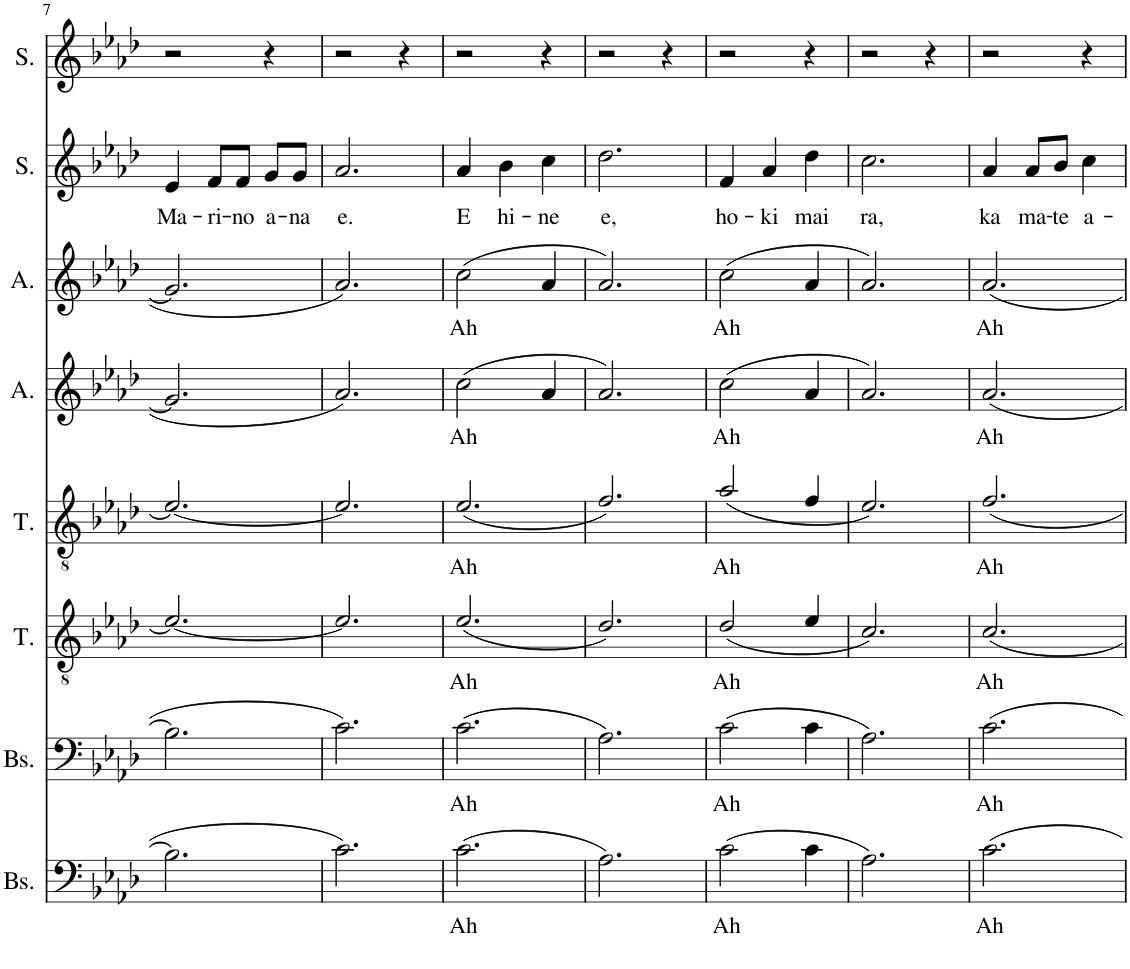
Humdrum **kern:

**kern	**text	**kern	**text	**kern	**text	**kern	**text	**kern	**text	**kern	**text	**kern	**text	**kern
*part8	*part8	*part7	*part7	*part6	*part6	*part5	*part5	*part4	*part4	*part3	*part3	*part2	*part2	*part1
*staff8	*staff8	*staff7	*staff7	*staff6	*staff6	*staff5	*staff5	*staff4	*staff4	*staff3	*staff3	*staff2	*staff2	*staff1
*I"Bas	*	*I"Bas	*	*I"Tenor	*	*I"Tenor	*	*I"Alt	*	*I"Alt	*	*I"Sopraan	*	*I"Sopraan
*I'Bs.	*	*I'Bs.	*	*I'T.	*	*I'T.	*	*I'A.	*	*I'A.	*	*I'S.	*	*I'S.
!!LO:PB:g=z
*clefF4	*	*clefF4	*	*clefGv2	*	*clefGv2	*	*clefG2	*	*clefG2	*	*clefG2	*	*clefG2
*k[b-e-a-d-]	*	*k[b-e-a-d-]	*	*k[b-e-a-d-]	*	*k[b-e-a-d-]	*	*k[b-e-a-d-]	*	*k[b-e-a-d-]	*	*k[b-e-a-d-]	*	*k[b-e-a-d-]
*M3/4	*	*M3/4	*	*M3/4	*	*M3/4	*	*M3/4	*	*M3/4	*	*M3/4	*	*M3/4
=7	=7	=7	=7	=7	=7	=7	=7	=7	=7	=7	=7	=7	=7	=7
!	!	!	!	!	!	!	!	!	!	!	!	!	!LO:LY:b	!
2.B-\]	.	2.B-\]	.	2.e-/_	.	2.e-/_	.	2.g/]	.	2.g/]	.	4e-/	Ma-	2r
!	!	!	!	!	!	!	!	!	!	!	!	!	!LO:LY:b	!
.	.	.	.	.	.	.	.	.	.	.	.	8f/L	-ri-	.
!	!	!	!	!	!	!	!	!	!	!	!	!	!LO:LY:b	!
.	.	.	.	.	.	.	.	.	.	.	.	8f/J	-no	.
!	!	!	!	!	!	!	!	!	!	!	!	!	!LO:LY:b	!
.	.	.	.	.	.	.	.	.	.	.	.	8g/L	a-	4r
!	!	!	!	!	!	!	!	!	!	!	!	!	!LO:LY:b	!
.	.	.	.	.	.	.	.	.	.	.	.	8g/J	-na	.
=8	=8	=8	=8	=8	=8	=8	=8	=8	=8	=8	=8	=8	=8	=8
!	!	!	!	!	!	!	!	!	!	!	!	!	!LO:LY:b	!
2.c\	.	2.c\	.	2.e-/]	.	2.e-/]	.	2.a-/	.	2.a-/	.	2.a-/	e.	2r
.	.	.	.	.	.	.	.	.	.	.	.	.	.	4r
=9	=9	=9	=9	=9	=9	=9	=9	=9	=9	=9	=9	=9	=9	=9
!	!LO:LY:b	!	!LO:LY:b	!	!LO:LY:b	!	!LO:LY:b	!	!LO:LY:b	!	!LO:LY:b	!	!LO:LY:b	!
(2.c\	Ah	(2.c\	Ah	(2.e-/	Ah	(2.e-/	Ah	(2cc\	Ah	(2cc\	Ah	4a-/	E	2r
!	!	!	!	!	!	!	!	!	!	!	!	!	!LO:LY:b	!
.	.	.	.	.	.	.	.	.	.	.	.	4b-\	hi-	.
!	!	!	!	!	!	!	!	!	!	!	!	!	!LO:LY:b	!
.	.	.	.	.	.	.	.	4a-/	.	4a-/	.	4cc\	-ne	4r
=10	=10	=10	=10	=10	=10	=10	=10	=10	=10	=10	=10	=10	=10	=10
!	!	!	!	!	!	!	!	!	!	!	!	!	!LO:LY:b	!
2.A-\)	.	2.A-\)	.	2.d-/)	.	2.f/)	.	2.a-/)	.	2.a-/)	.	2.dd-\	e,	2r
.	.	.	.	.	.	.	.	.	.	.	.	.	.	4r
=11	=11	=11	=11	=11	=11	=11	=11	=11	=11	=11	=11	=11	=11	=11
!	!LO:LY:b	!	!LO:LY:b	!	!LO:LY:b	!	!LO:LY:b	!	!LO:LY:b	!	!LO:LY:b	!	!LO:LY:b	!
(2c\	Ah	(2c\	Ah	(2d-/	Ah	(2a-/	Ah	(2cc\	Ah	(2cc\	Ah	4f/	ho-	2r
!	!	!	!	!	!	!	!	!	!	!	!	!	!LO:LY:b	!
.	.	.	.	.	.	.	.	.	.	.	.	4a-/	-ki	.
!	!	!	!	!	!	!	!	!	!	!	!	!	!LO:LY:b	!
4c\	.	4c\	.	4e-/	.	4f/	.	4a-/	.	4a-/	.	4dd-\	mai	4r
=12	=12	=12	=12	=12	=12	=12	=12	=12	=12	=12	=12	=12	=12	=12
!	!	!	!	!	!	!	!	!	!	!	!	!	!LO:LY:b	!
2.A-\)	.	2.A-\)	.	2.c/)	.	2.e-/)	.	2.a-/)	.	2.a-/)	.	2.cc\	ra,	2r
.	.	.	.	.	.	.	.	.	.	.	.	.	.	4r
=13	=13	=13	=13	=13	=13	=13	=13	=13	=13	=13	=13	=13	=13	=13
!	!LO:LY:b	!	!LO:LY:b	!	!LO:LY:b	!	!LO:LY:b	!	!LO:LY:b	!	!LO:LY:b	!	!LO:LY:b	!
2.c\	Ah	2.c\	Ah	2.c/	Ah	2.f/	Ah	2.a-/	Ah	2.a-/	Ah	4a-/	ka	2r
!	!	!	!	!	!	!	!	!	!	!	!	!	!LO:LY:b	!
.	.	.	.	.	.	.	.	.	.	.	.	8a-/L	ma-	.
!	!	!	!	!	!	!	!	!	!	!	!	!	!LO:LY:b	!
.	.	.	.	.	.	.	.	.	.	.	.	8b-/J	-te	.
!	!	!	!	!	!	!	!	!	!	!	!	!	!LO:LY:b	!
.	.	.	.	.	.	.	.	.	.	.	.	4cc\	a-	4r
=	=	=	=	=	=	=	=	=	=	=	=	=	=	=
*-	*-	*-	*-	*-	*-	*-	*-	*-	*-	*-	*-	*-	*-	*-
